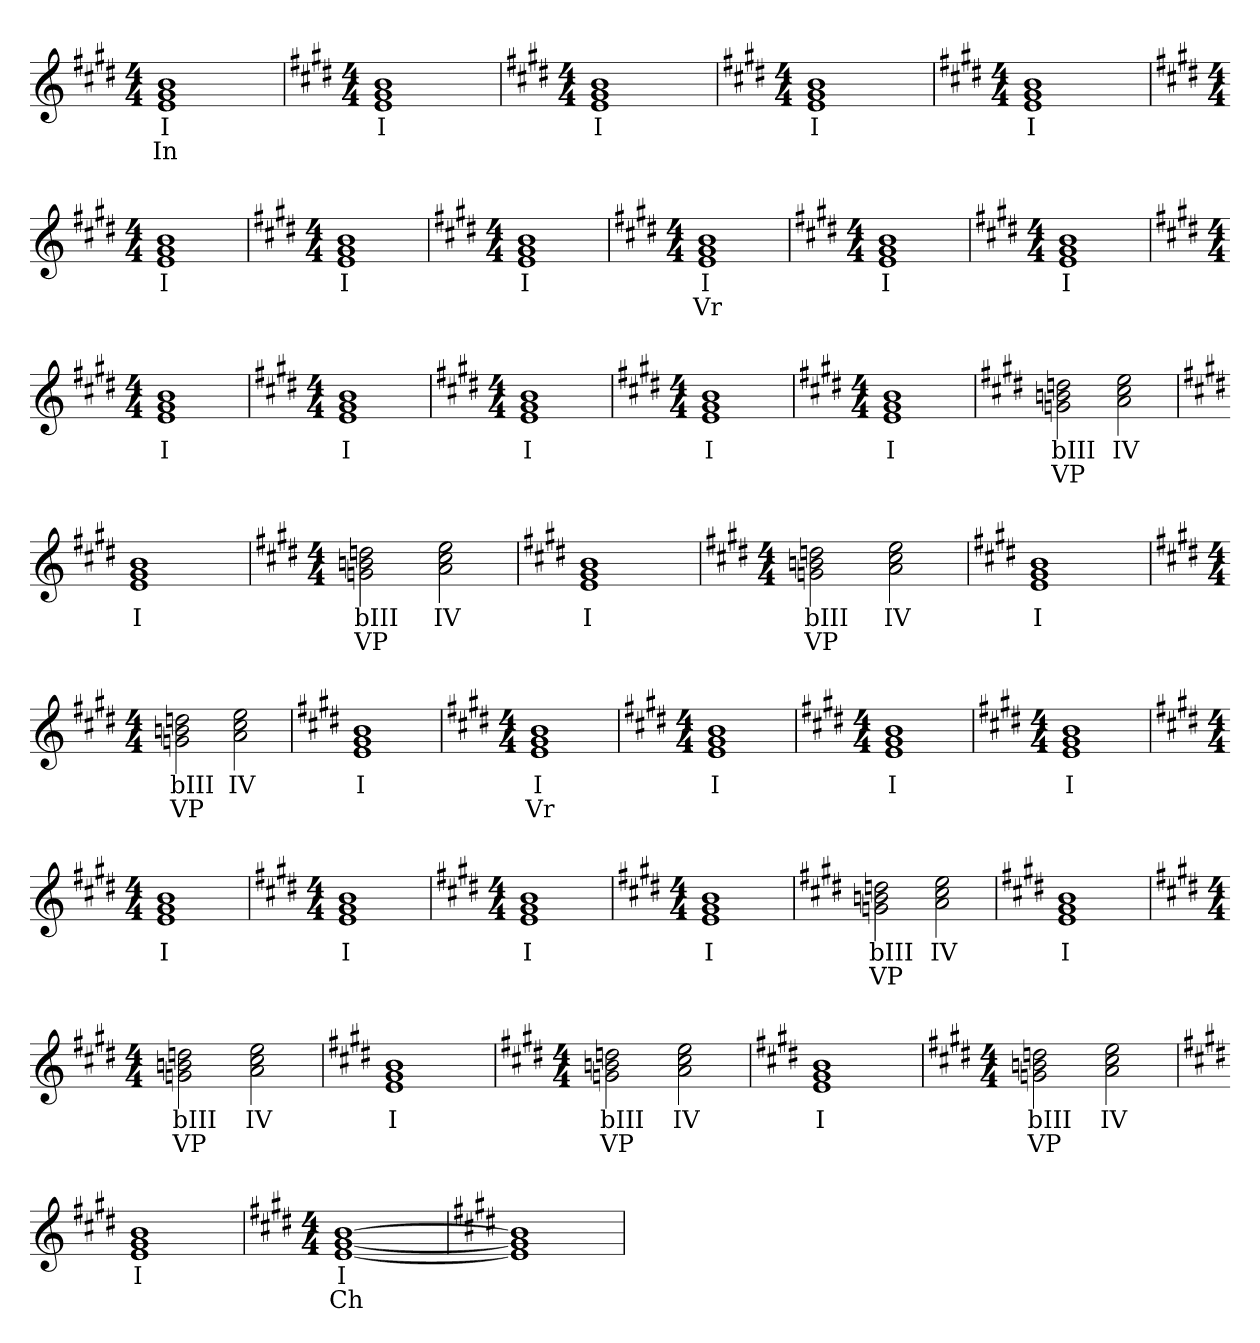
**kern	**text	**text
*part1	*part1	*part1
*staff1	*staff1	*staff1
*k[f#c#g#d#]	*	*
*E:	*	*
*M4/4	*	*
=	=	=
1e 1g# 1b	I	In
=	=	=
*k[f#c#g#d#]	*	*
*E:	*	*
*M4/4	*	*
1e 1g# 1b	I	.
=	=	=
*k[f#c#g#d#]	*	*
*E:	*	*
*M4/4	*	*
1e 1g# 1b	I	.
=	=	=
*k[f#c#g#d#]	*	*
*E:	*	*
*M4/4	*	*
1e 1g# 1b	I	.
=	=	=
*k[f#c#g#d#]	*	*
*E:	*	*
*M4/4	*	*
1e 1g# 1b	I	.
=	=	=
*k[f#c#g#d#]	*	*
*E:	*	*
*M4/4	*	*
1e 1g# 1b	I	.
=	=	=
*k[f#c#g#d#]	*	*
*E:	*	*
*M4/4	*	*
1e 1g# 1b	I	.
=	=	=
*k[f#c#g#d#]	*	*
*E:	*	*
*M4/4	*	*
1e 1g# 1b	I	.
=	=	=
*k[f#c#g#d#]	*	*
*E:	*	*
*M4/4	*	*
1e 1g# 1b	I	Vr
=	=	=
*k[f#c#g#d#]	*	*
*E:	*	*
*M4/4	*	*
1e 1g# 1b	I	.
=	=	=
*k[f#c#g#d#]	*	*
*E:	*	*
*M4/4	*	*
1e 1g# 1b	I	.
=	=	=
*k[f#c#g#d#]	*	*
*E:	*	*
*M4/4	*	*
1e 1g# 1b	I	.
=	=	=
*k[f#c#g#d#]	*	*
*E:	*	*
*M4/4	*	*
1e 1g# 1b	I	.
=	=	=
*k[f#c#g#d#]	*	*
*E:	*	*
*M4/4	*	*
1e 1g# 1b	I	.
=	=	=
*k[f#c#g#d#]	*	*
*E:	*	*
*M4/4	*	*
1e 1g# 1b	I	.
=	=	=
*k[f#c#g#d#]	*	*
*E:	*	*
*M4/4	*	*
1e 1g# 1b	I	.
=	=	=
*k[f#c#g#d#]	*	*
*E:	*	*
2gn 2bn 2ddn	bIII	VP
2a 2cc# 2ee	IV	.
=	=	=
*k[f#c#g#d#]	*	*
*E:	*	*
1e 1g# 1b	I	.
=	=	=
*k[f#c#g#d#]	*	*
*E:	*	*
*M4/4	*	*
2gn 2bn 2ddn	bIII	VP
2a 2cc# 2ee	IV	.
=	=	=
*k[f#c#g#d#]	*	*
*E:	*	*
1e 1g# 1b	I	.
=	=	=
*k[f#c#g#d#]	*	*
*E:	*	*
*M4/4	*	*
2gn 2bn 2ddn	bIII	VP
2a 2cc# 2ee	IV	.
=	=	=
*k[f#c#g#d#]	*	*
*E:	*	*
1e 1g# 1b	I	.
=	=	=
*k[f#c#g#d#]	*	*
*E:	*	*
*M4/4	*	*
2gn 2bn 2ddn	bIII	VP
2a 2cc# 2ee	IV	.
=	=	=
*k[f#c#g#d#]	*	*
*E:	*	*
1e 1g# 1b	I	.
=	=	=
*k[f#c#g#d#]	*	*
*E:	*	*
*M4/4	*	*
1e 1g# 1b	I	Vr
=	=	=
*k[f#c#g#d#]	*	*
*E:	*	*
*M4/4	*	*
1e 1g# 1b	I	.
=	=	=
*k[f#c#g#d#]	*	*
*E:	*	*
*M4/4	*	*
1e 1g# 1b	I	.
=	=	=
*k[f#c#g#d#]	*	*
*E:	*	*
*M4/4	*	*
1e 1g# 1b	I	.
=	=	=
*k[f#c#g#d#]	*	*
*E:	*	*
*M4/4	*	*
1e 1g# 1b	I	.
=	=	=
*k[f#c#g#d#]	*	*
*E:	*	*
*M4/4	*	*
1e 1g# 1b	I	.
=	=	=
*k[f#c#g#d#]	*	*
*E:	*	*
*M4/4	*	*
1e 1g# 1b	I	.
=	=	=
*k[f#c#g#d#]	*	*
*E:	*	*
*M4/4	*	*
1e 1g# 1b	I	.
=	=	=
*k[f#c#g#d#]	*	*
*E:	*	*
2gn 2bn 2ddn	bIII	VP
2a 2cc# 2ee	IV	.
=	=	=
*k[f#c#g#d#]	*	*
*E:	*	*
1e 1g# 1b	I	.
=	=	=
*k[f#c#g#d#]	*	*
*E:	*	*
*M4/4	*	*
2gn 2bn 2ddn	bIII	VP
2a 2cc# 2ee	IV	.
=	=	=
*k[f#c#g#d#]	*	*
*E:	*	*
1e 1g# 1b	I	.
=	=	=
*k[f#c#g#d#]	*	*
*E:	*	*
*M4/4	*	*
2gn 2bn 2ddn	bIII	VP
2a 2cc# 2ee	IV	.
=	=	=
*k[f#c#g#d#]	*	*
*E:	*	*
1e 1g# 1b	I	.
=	=	=
*k[f#c#g#d#]	*	*
*E:	*	*
*M4/4	*	*
2gn 2bn 2ddn	bIII	VP
2a 2cc# 2ee	IV	.
=	=	=
*k[f#c#g#d#]	*	*
*E:	*	*
1e 1g# 1b	I	.
=	=	=
*k[f#c#g#d#]	*	*
*E:	*	*
*M4/4	*	*
[1e [1g# [1b	I	Ch
=	=	=
*k[f#c#g#d#]	*	*
*E:	*	*
1e] 1g#] 1b]	.	.
=	=	=
*-	*-	*-
